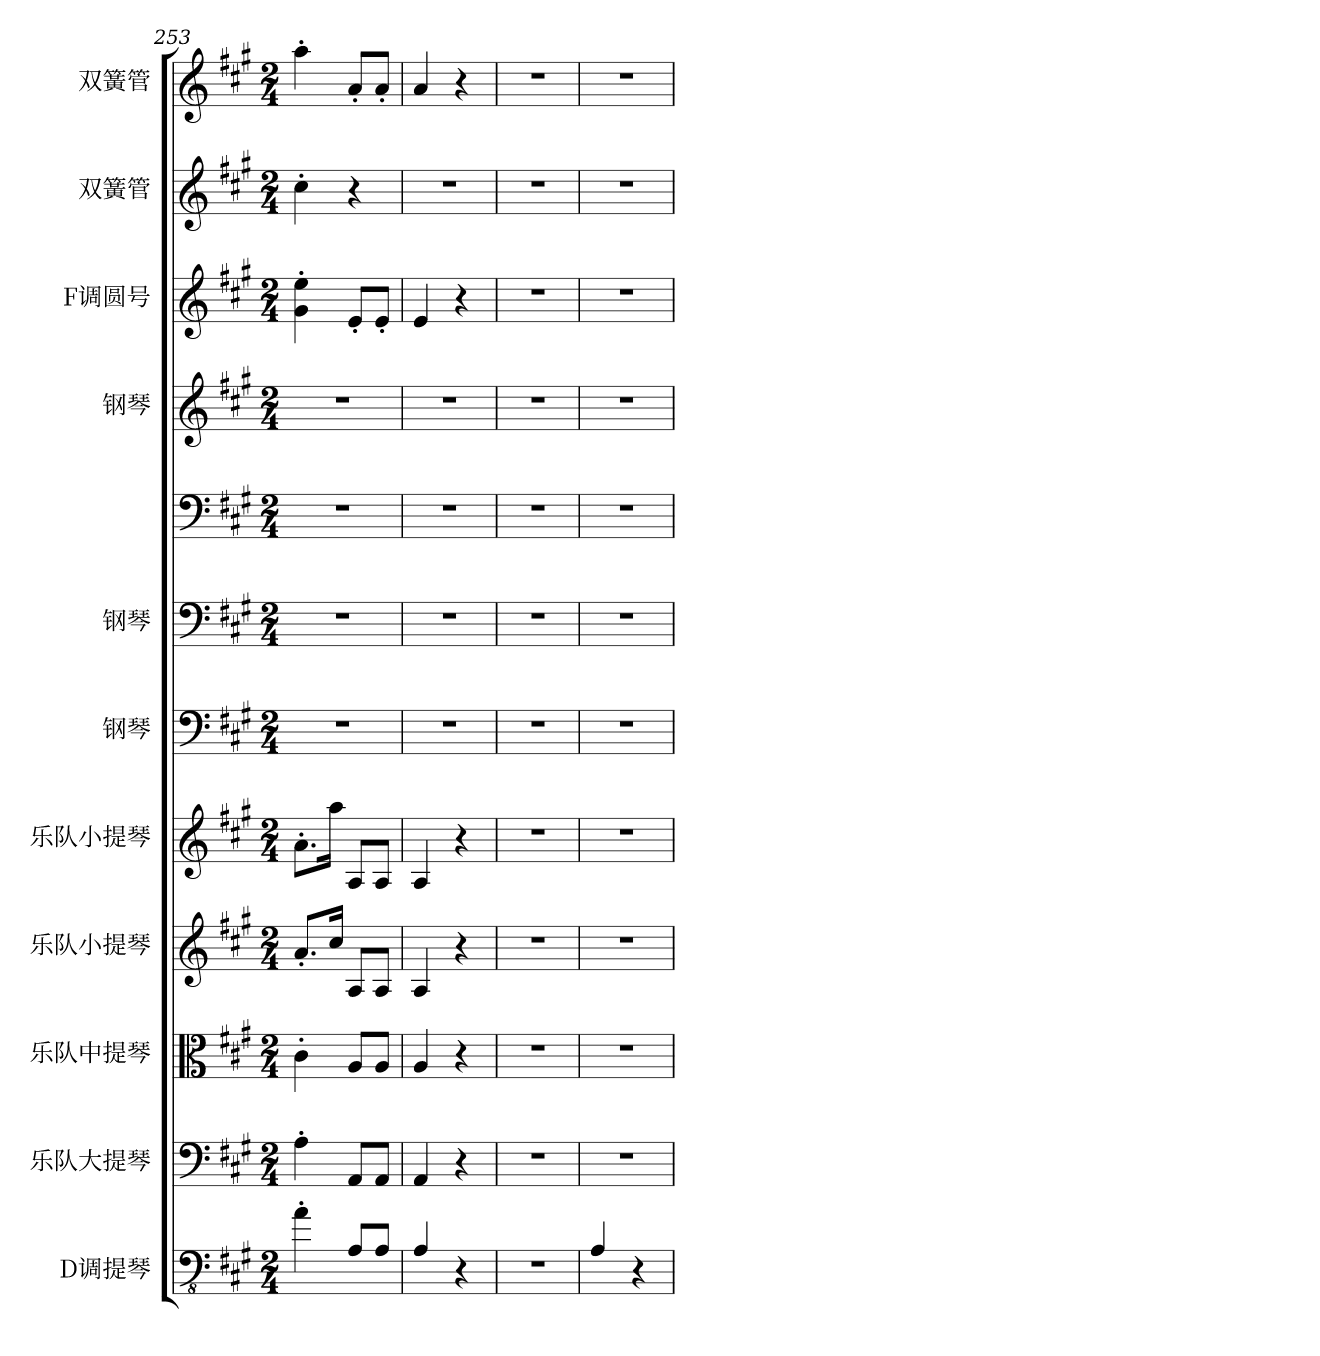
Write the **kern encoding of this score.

**kern	**kern	**kern	**kern	**kern	**kern	**kern	**kern	**kern	**kern	**kern	**kern
*part11	*part10	*part9	*part8	*part7	*part6	*part5	*part5	*part4	*part3	*part2	*part1
*staff12	*staff11	*staff10	*staff9	*staff8	*staff7	*staff6	*staff5	*staff4	*staff3	*staff2	*staff1
*I"D调提琴	*I"乐队大提琴	*I"乐队中提琴	*I"乐队小提琴	*I"乐队小提琴	*I"钢琴	*I"钢琴	*	*I"钢琴	*I"F调圆号	*I"双簧管	*I"双簧管
*clefFv4	*clefF4	*clefC3	*clefG2	*clefG2	*clefF4	*clefF4	*clefF4	*clefG2	*clefG2	*clefG2	*clefG2
*ITrd7c12	*	*	*	*	*	*	*	*	*ITrd4c7	*	*
*k[f#c#g#]	*k[f#c#g#]	*k[f#c#g#]	*k[f#c#g#]	*k[f#c#g#]	*k[f#c#g#]	*k[f#c#g#]	*k[f#c#g#]	*k[f#c#g#]	*k[f#c#]	*k[f#c#g#]	*k[f#c#g#]
*M2/4	*M2/4	*M2/4	*M2/4	*M2/4	*M2/4	*M2/4	*M2/4	*M2/4	*M2/4	*M2/4	*M2/4
*MM78	*MM78	*MM78	*MM78	*MM78	*MM78	*MM78	*MM78	*MM78	*MM78	*MM78	*MM78
=253	=253	=253	=253	=253	=253	=253	=253	=253	=253	=253	=253
4AA'\	4A'\	4c#'\	8.a'/L	8.a'\L	2r	2r	2r	2r	4c#\' 4a\'	4cc#'\	4aa'\
.	.	.	16cc#/Jk	16aa\Jk	.	.	.	.	.	.	.
8AAA/L	8AA/L	8A/L	8A/L	8A/L	.	.	.	.	8A'/L	4r	8a'/L
8AAA/J	8AA/J	8A/J	8A/J	8A/J	.	.	.	.	8A'/J	.	8a'/J
=254	=254	=254	=254	=254	=254	=254	=254	=254	=254	=254	=254
4AAA/	4AA/	4A/	4A/	4A/	2r	2r	2r	2r	4A/	2r	4a/
4r	4r	4r	4r	4r	.	.	.	.	4r	.	4r
=255	=255	=255	=255	=255	=255	=255	=255	=255	=255	=255	=255
2r	2r	2r	2r	2r	2r	2r	2r	2r	2r	2r	2r
=256	=256	=256	=256	=256	=256	=256	=256	=256	=256	=256	=256
4AAA/	2r	2r	2r	2r	2r	2r	2r	2r	2r	2r	2r
4r	.	.	.	.	.	.	.	.	.	.	.
=	=	=	=	=	=	=	=	=	=	=	=
*-	*-	*-	*-	*-	*-	*-	*-	*-	*-	*-	*-
